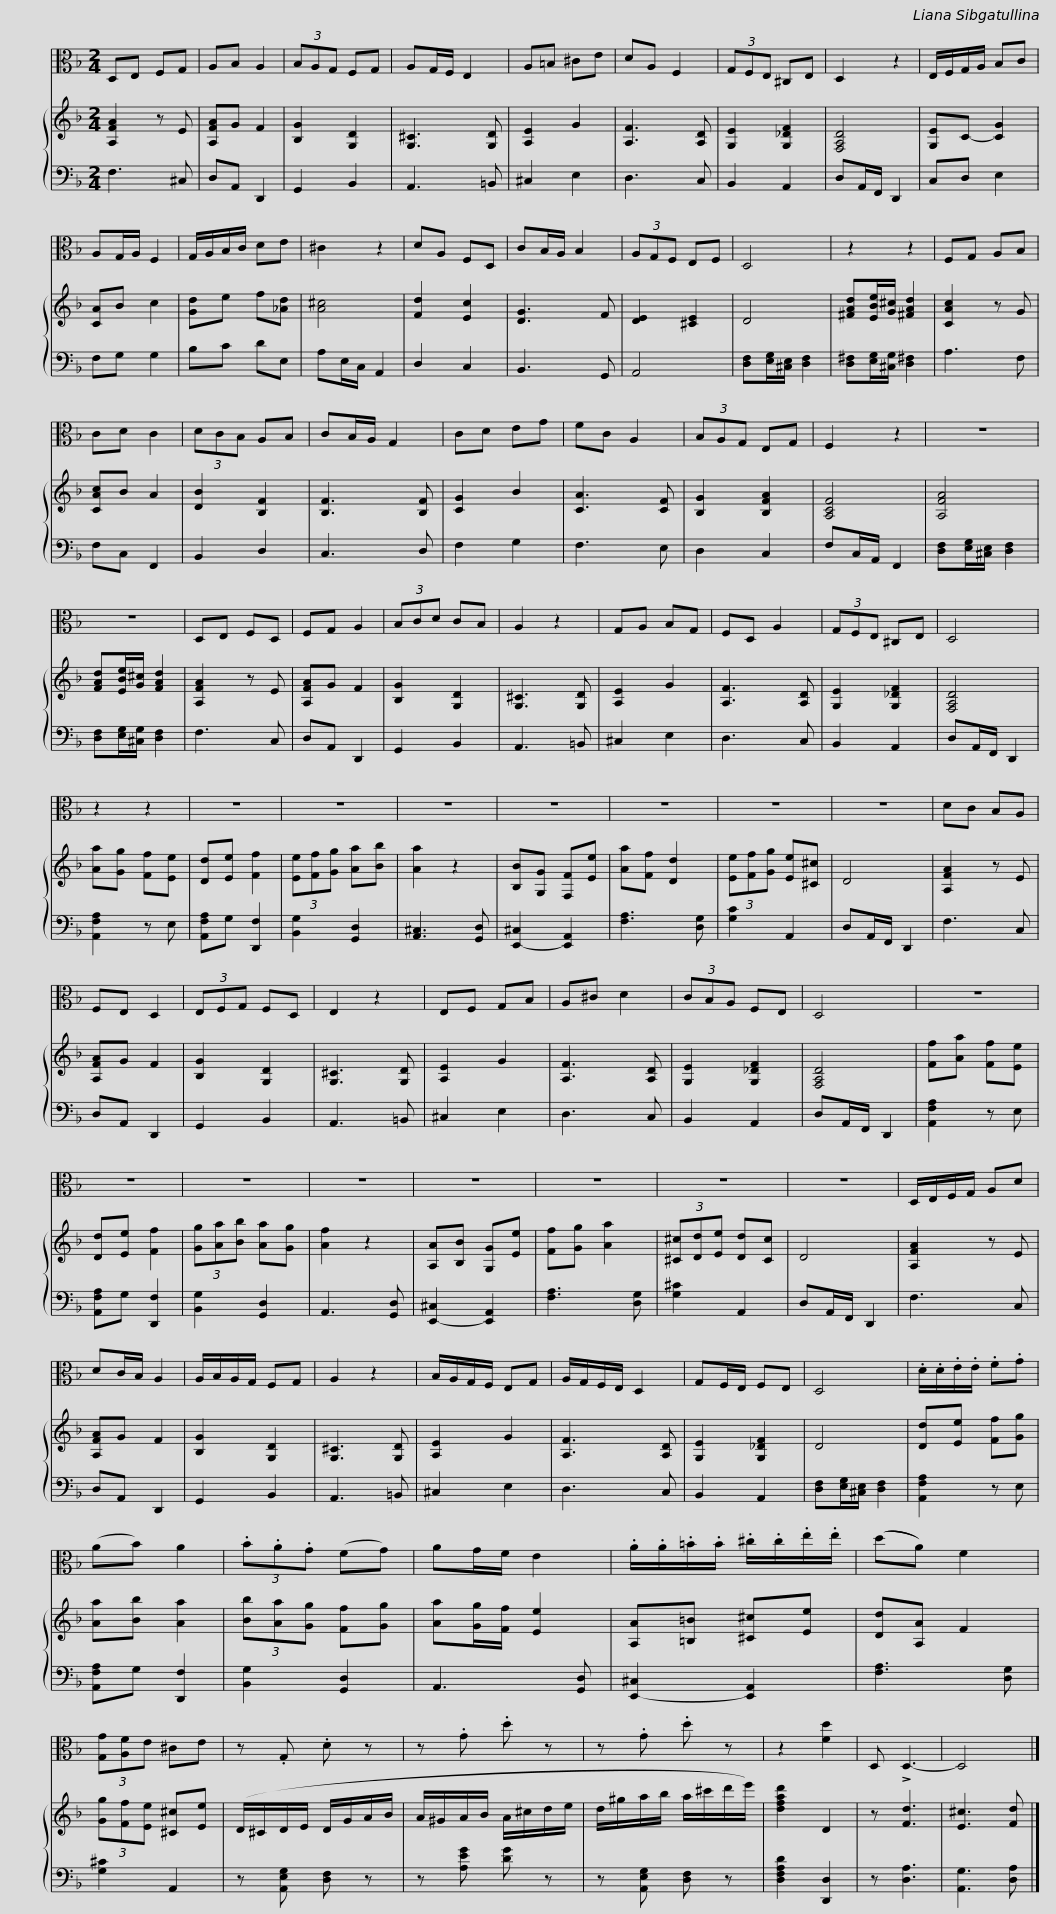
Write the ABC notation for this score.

X:1
%%score 1 { 2 | 3 }
L:1/8
M:2/4
I:linebreak $
K:F
V:1 alto
V:2 treble
V:3 bass
V:1
 D,E, F,G, | A,B, A,2 | (3B,A,G, F,G, | A,G,/F,/ E,2 | A,=B, ^CE | %5
 DA, F,2 | (3G,F,E, ^C,E, | D,2 z2 |$ E,/F,/G,/A,/ B,C | A,G,/A,/ F,2 | %10
 G,/A,/B,/C/ DE | ^C2 z2 | DA, F,D, | CB,/A,/ B,2 | (3A,G,F, E,F, | %15
 D,4 |$ z2 z2 | F,G, A,B, | CD C2 | (3DCB, A,B, | %20
 CB,/A,/ G,2 | CD EG | FC A,2 | (3B,A,G, E,G, |$ F,2 z2 | %25
 z4 | z4 | D,E, F,D, | F,G, A,2 | (3B,CD CB, | %30
 A,2 z2 | G,A, B,G, | F,D, A,2 |$ (3G,F,E, ^C,E, | D,4 | %35
 z2 z2 | z4 | z4 | z4 | z4 | %40
 z4 |$ z4 | z4 | DC B,A, | F,E, D,2 | %45
 (3E,F,G, F,D, | E,2 z2 | E,F, G,B, | A,^C D2 |$ (3CB,A, F,E, | %50
 D,4 | z4 | z4 | z4 | z4 | %55
 z4 | z4 | z4 |$ z4 | D,/E,/F,/G,/ A,D | %60
 DC/B,/ A,2 | A,/B,/A,/G,/ F,G, | A,2 z2 | B,/A,/G,/F,/ E,G, | A,/G,/F,/E,/ D,2 |$ %65
 G,F,/E,/ F,E, | D,4 | .D/.D/.E/.E/ .F.G | (AB) A2 | (3.B.A.G (FG) | %70
 AG/F/ E2 | .A/.A/.=B/.B/ .^c/.c/.e/.e/ |$ ((dA)) F2 | (3[G,G][A,F]E ^CE | z .G, .D z | %75
 z .G .d z | z .G .d z | z2 [Fd]2 |$ D, !>!D,3- | D,4 |] %80
V:2
 [A,FA]2 z E | [A,FA]G F2 | [B,G]2 [G,D]2 | [G,^C]3 [G,D] | [A,E]2 G2 | %5
 [A,F]3 [A,D] | [G,E]2 [G,_DF]2 | [F,A,D]4 |$ [G,E]C- [CG]2 | [CA]B c2 | %10
 [Gd]e f[_Ad] | [A^c]4 | [Fd]2 [Ec]2 | [DG]3 F | [DE]2 [^CE]2 | %15
 D4 |$ [^FAd][EBe]/[G^c]/ [^FAd]2 | [CAc]2 z G | [CAc]B A2 | [DB]2 [B,F]2 | %20
 [B,F]3 [B,F] | [CG]2 B2 | [CA]3 [CF] | [B,G]2 [B,FA]2 |$ [A,CF]4 | %25
 [A,FA]4 | [FAd][EBe]/[G^c]/ [FAd]2 | [A,FA]2 z E | [A,FA]G F2 | [B,G]2 [G,D]2 | %30
 [G,^C]3 [G,D] | [A,E]2 G2 | [A,F]3 [A,D] |$ [G,E]2 [G,_DF]2 | [F,A,D]4 | %35
 [Aa][Gg] [Ff][Ee] | [Dd][Ee] [Ff]2 | (3[Ee][Ff][Gg] [Aa][Bb] | [Aa]2 z2 | [B,B][G,G] [F,F][Ee] | %40
 [Aa][Ff] [Dd]2 |$ (3[Ee][Ff][Gg] [Ee][^C^c] | D4 | [A,FA]2 z E | [A,FA]G F2 | %45
 [B,G]2 [G,D]2 | [G,^C]3 [G,D] | [A,E]2 G2 | [A,F]3 [A,D] |$ [G,E]2 [G,_DF]2 | %50
 [F,A,D]4 | [Ff][Aa] [Ff][Ee] | [Dd][Ee] [Ff]2 | (3[Gg][Aa][Bb] [Aa][Gg] | [Af]2 z2 | %55
 [A,A][B,B] [G,G][Ee] | [Ff][Gg] [Aa]2 | (3[^C^c][Dd][Ee] [Dd][Cc] |$ D4 | [A,FA]2 z E | %60
 [A,FA]G F2 | [B,G]2 [G,D]2 | [G,^C]3 [G,D] | [A,E]2 G2 | [A,F]3 [A,D] |$ %65
 [G,E]2 [G,_DF]2 | D4 | [Dd][Ee] [Ff][Gg] | [Aa][Bb] [Aa]2 | (3[Bb][Aa][Gg] [Ff][Gg] | %70
 [Aa][Gg]/[Ff]/ [Ee]2 | [A,A][=B,=B] [^C^c][Ee] |$ [Dd][A,A] F2 | (3[Gg][Ff][Ee] [^C^c][Ee] | (D/^C/D/E/ D/G/A/B/ | %75
 A/^G/A/B/ A/^c/d/e/ | d/^g/a/b/ a/^c'/d'/e'/) | [dfad']2 D2 |$ z [Fd]3 | [E^c]3 [Fd] |] %80
V:3
 F,3 ^C, | D,A,, D,,2 | G,,2 B,,2 | A,,3 =B,, | ^C,2 E,2 | %5
 D,3 C, | B,,2 A,,2 | D,A,,/F,,/ D,,2 |$ C,D, E,2 | F,G, G,2 | %10
 B,C DE, | A,E,/C,/ A,,2 | D,2 C,2 | B,,3 G,, | A,,4 | %15
 [D,F,][E,G,]/[^C,E,]/ [D,F,]2 |$ [D,^F,][E,G,]/[^C,G,]/ [D,^F,]2 | A,3 F, | F,C, F,,2 | B,,2 D,2 | %20
 C,3 D, | F,2 G,2 | F,3 E, | D,2 C,2 |$ F,C,/A,,/ F,,2 | %25
 [D,F,][E,G,]/[^C,E,]/ [D,F,]2 | [D,F,][E,G,]/[^C,G,]/ [D,F,]2 | F,3 C, | D,A,, D,,2 | G,,2 B,,2 | %30
 A,,3 =B,, | ^C,2 E,2 | D,3 C, |$ B,,2 A,,2 | D,A,,/F,,/ D,,2 | %35
 [A,,F,A,]2 z E, | [A,,F,A,]G, [D,,F,]2 | [B,,G,]2 [G,,D,]2 | [A,,^C,]3 [G,,D,] | [E,,-^C,]2 [E,,A,,]2 | %40
 [F,A,]3 [D,G,] |$ [G,C]2 A,,2 | D,A,,/F,,/ D,,2 | F,3 C, | D,A,, D,,2 | %45
 G,,2 B,,2 | A,,3 =B,, | ^C,2 E,2 | D,3 C, |$ B,,2 A,,2 | %50
 D,A,,/F,,/ D,,2 | [A,,F,A,]2 z E, | [A,,F,A,]G, [D,,F,]2 | [B,,G,]2 [G,,D,]2 | A,,3 [G,,D,] | %55
 [E,,-^C,]2 [E,,A,,]2 | [F,A,]3 [D,G,] | [G,^C]2 A,,2 |$ D,A,,/F,,/ D,,2 | F,3 C, | %60
 D,A,, D,,2 | G,,2 B,,2 | A,,3 =B,, | ^C,2 E,2 | D,3 C, |$ %65
 B,,2 A,,2 | [D,F,][E,G,]/[^C,E,]/ [D,F,]2 | [A,,F,A,]2 z E, | [A,,F,A,]G, [D,,F,]2 | [B,,G,]2 [G,,D,]2 | %70
 A,,3 [G,,D,] | [E,,-^C,]2 [E,,A,,]2 |$ [F,A,]3 [D,G,] | [G,^C]2 A,,2 | z [A,,E,G,] [D,F,] z | %75
 z [A,EG] [DG] z | z [A,,E,G,] [D,F,] z | [D,F,A,D]2 [D,,D,]2 |$ z [D,A,]3 | [A,,G,]3 [D,A,] |] %80
